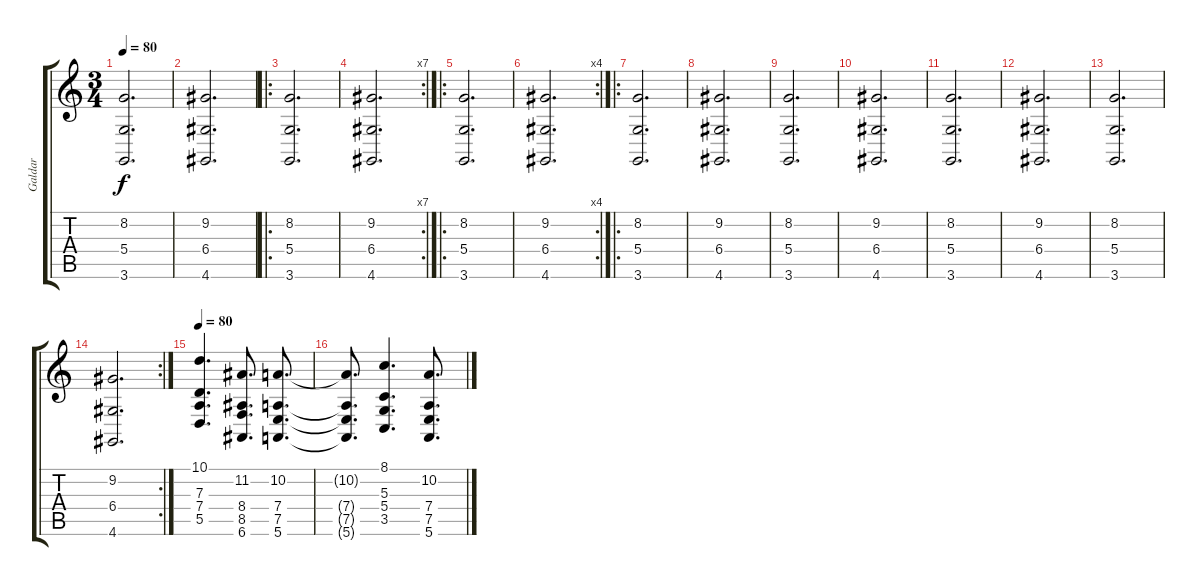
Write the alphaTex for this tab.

\track ("Galdar" "Galdar") {instrument pad4choir}
\staff {score tabs}
\tuning (E4 B3 G3 D3 A2 E2) {hide}
\ts (3 4)
\tempo 80
\clef g2
\ks c
(8.2 5.4 3.6).2{d dy f} |
(9.2 6.4 4.6).2{d} |
\ro
(8.2 5.4 3.6).2{d} |
\rc 7
(9.2 6.4 4.6).2{d} |
\ro
(8.2 5.4 3.6).2{d} |
\rc 4
(9.2 6.4 4.6).2{d} |
\ro
(8.2 5.4 3.6).2{d} |
(9.2 6.4 4.6).2{d} |
(8.2 5.4 3.6).2{d} |
(9.2 6.4 4.6).2{d} |
(8.2 5.4 3.6).2{d} |
(9.2 6.4 4.6).2{d} |
(8.2 5.4 3.6).2{d} |
\rc 2
(9.2 6.4 4.6).2{d} |
\tempo 80
(10.1 7.3 7.4 5.5).4{d} (11.2 8.4 8.5 6.6).8{d} (10.2 7.4 7.5 5.6).8{d} |
(10.2{t} 7.4{t} 7.5{t} 5.6{t}).8{d} (8.1 5.3 5.4 3.5).4{d} (10.2 7.4 7.5 5.6).8{d}
